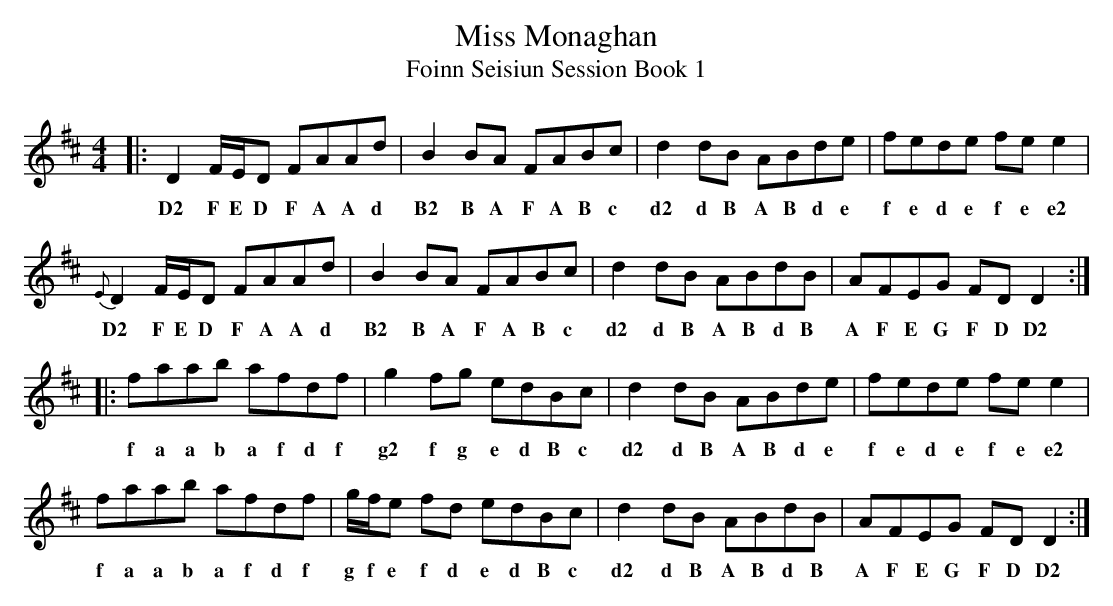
X:1
T: Miss Monaghan
T: Foinn Seisiun Session Book 1
M: 4/4
L: 1/8
K: Dmaj
|: D2 F/E/D FAAd | B2BA FABc | d2dB ABde | fede fee2 |
w: D2 F E D F A A d B2 B A F A B c d2 d B A B d e f e d e f e e2
{E}D2 F/E/D FAAd | B2 BA FABc | d2dB ABdB | AFEG FDD2 :|
w: D2 F E D F A A d B2 B A F A B c d2 d B A B d B A F E G F D D2
|: faab afdf | g2 fg edBc | d2 dB ABde | fede fee2 |
w: f a a b a f d f g2 f g e d B c d2 d B A B d e f e d e f e e2
faab afdf | g/f/e fd edBc | d2dB ABdB | AFEG FDD2 :|
w: f a a b a f d f g f e f d e d B c d2 d B A B d B A F E G F D D2
